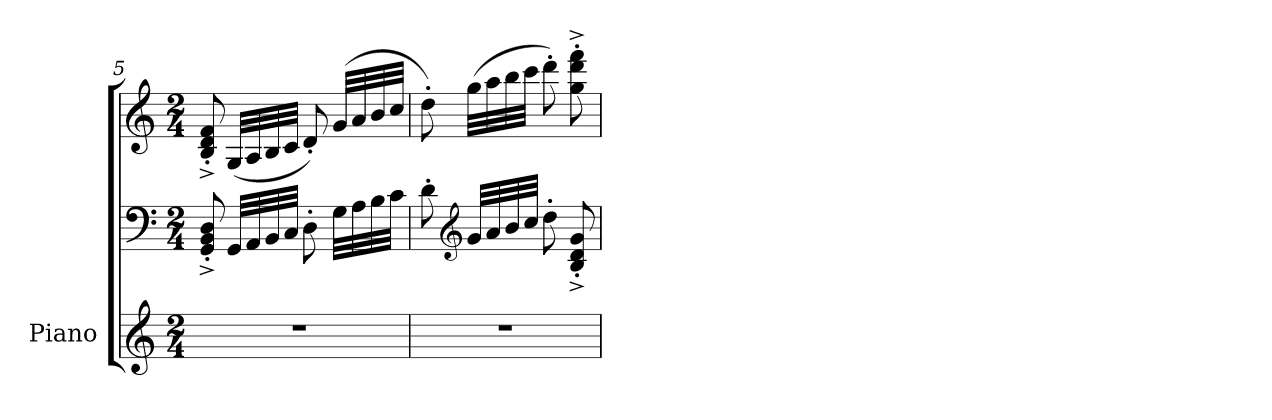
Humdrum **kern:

**kern	**kern	**kern
*part1	*part1	*part1
*staff3	*staff2	*staff1
*I"Piano	*	*
*I'Pno	*	*
*clefG2	*clefF4	*clefG2
*k[]	*k[]	*k[]
*M2/4	*M2/4	*M2/4
=5	=5	=5
2r	8GG/'^ 8BB/'^ 8D/'^	8B/'^> 8d/'^> 8f/'^>
.	32GG/LLL	(<32G/LLL
.	32AA/	32A/
.	32BB/	32B/
.	32C/JJJ	32c/JJJ
.	8D'\	8d'/)
.	32G\LLL	(>32g/LLL
.	32A\	32a/
.	32B\	32b/
.	32c\JJJ	32cc/JJJ
=6	=6	=6
2r	8d'\	8dd'\)
*	*clefG2	*
.	32g/LLL	(>32gg\LLL
.	32a/	32aa\
.	32b/	32bb\
.	32cc/JJJ	32ccc\JJJ
.	8dd'\	8ddd'\)
.	8B/'^> 8d/'^> 8g/'^>	8gg\'^< 8ddd\'^< 8fff\'^<
=	=	=
*-	*-	*-
